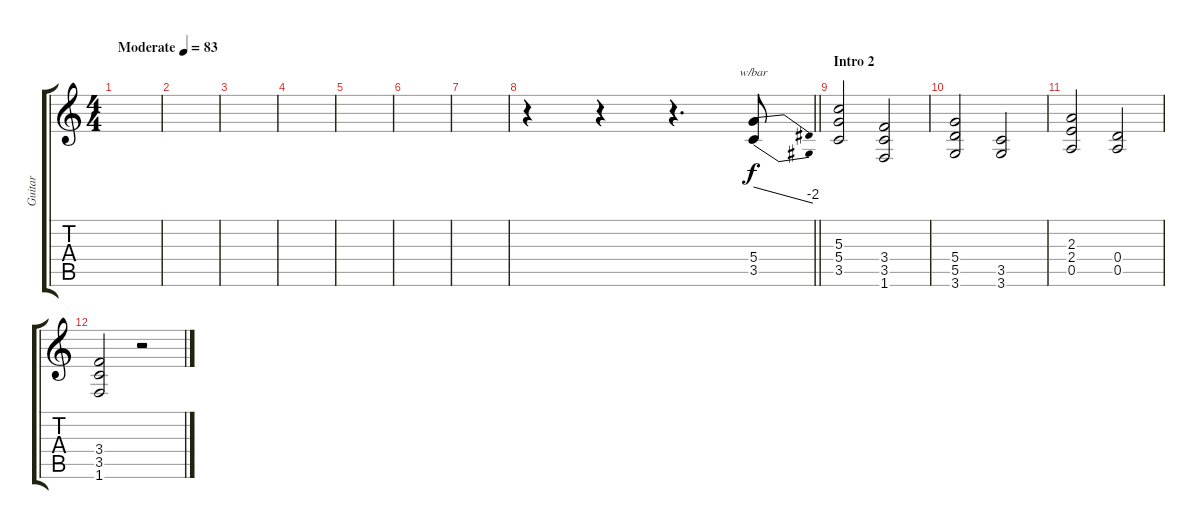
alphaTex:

\track ("Guitar" "Guitar") {instrument overdrivenguitar}
\staff {score tabs}
\tuning (E4 B3 G3 D3 A2 E2) {hide}
\ts (4 4)
\tempo (83 "Moderate")
\clef g2
\ks c
|
|
|
|
|
|
|
\barLineRight lightlight
r.4 r.4 r.4{d} (5.4 3.5).8{tbe (dive default 0 0 60 -8)} |
\section ("" "Intro 2")
(5.3 5.4 3.5).2 (3.4 3.5 1.6).2 |
(5.4 5.5 3.6).2 (3.5 3.6).2 |
(2.3 2.4 0.5).2 (0.4 0.5).2 |
(3.4 3.5 1.6).2 r.2
